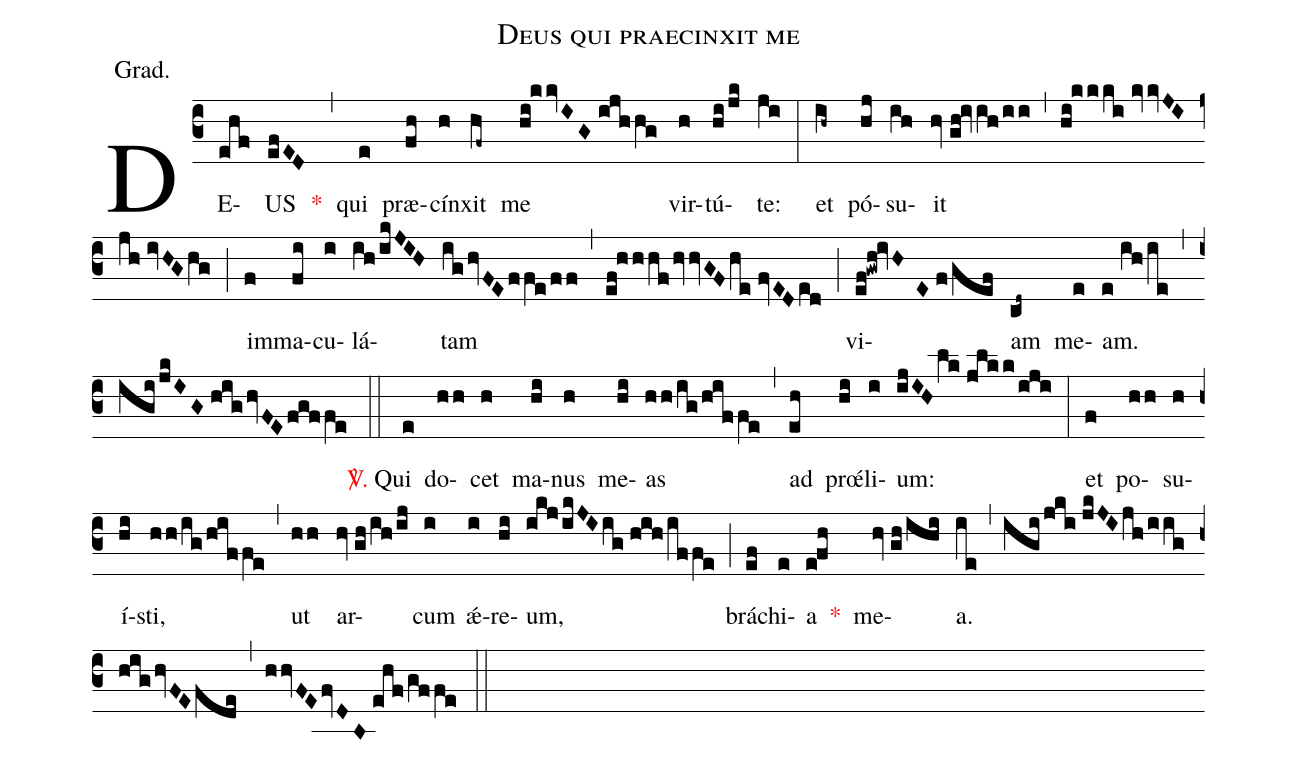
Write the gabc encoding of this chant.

name:Deus qui praecinxit me;
annotation:Grad.;
mode:VII.;
office-part:Gradual;
%%
(c3) DE(ehf)US(efED) <v>\red{*}</v>(,) qui(e) præ(fh)cín(h)xit(hf~) me(hi!kkvIG//ijhhg) vir(h)tú(hi/jk)te:(ji) (:) et(ih~) pó(hj)su(ih)it(hv//gh!ivih/ii) (,) (hi!kkki//kvvJI/jh//ivHG/hg) (;) im(f)ma(fi)cu(i)lá(ih/ikJIH)tam(ig/hvFE/ffe/ff) (,) (ef!hhhf/hvvGF/he//fvED/ed) (;) vi(ef!gwh!ivHE//f/gef)am(cd~) me(e)am.(e//ih/ie) (,) (igi/jkIG//hig/hvFE/fgffe) (::) <v>\red{\Vbar.}</v> Qui(e) do(hh)cet(h) ma(hi)nus(h) me(hi)as(hh/ig/hiffe) (,) ad(eh) pr<sp>'oe</sp>(hi)li(i)um:(ijIH/lk//jlkk/iji) (:) et(f) po(hh)su(h)í(hi)sti,(hh/ig/hiffe) (,) ut(hh) ar(hv//gh/ih/ij)cum(i) <sp>'ae</sp>(i)re(hi)um,(ikj/ikJI/ig//hih/iffe) (;) brá(ef)chi(e)a(e!fh) <v>\red{*}</v>() me(hv//gh/ihi)a.(ie) (,) (igi/jki//jkJI/jh/iig//hig/hvFE/fde) (,) (hhvFE/fvDB//ehf/gffe) (::)
